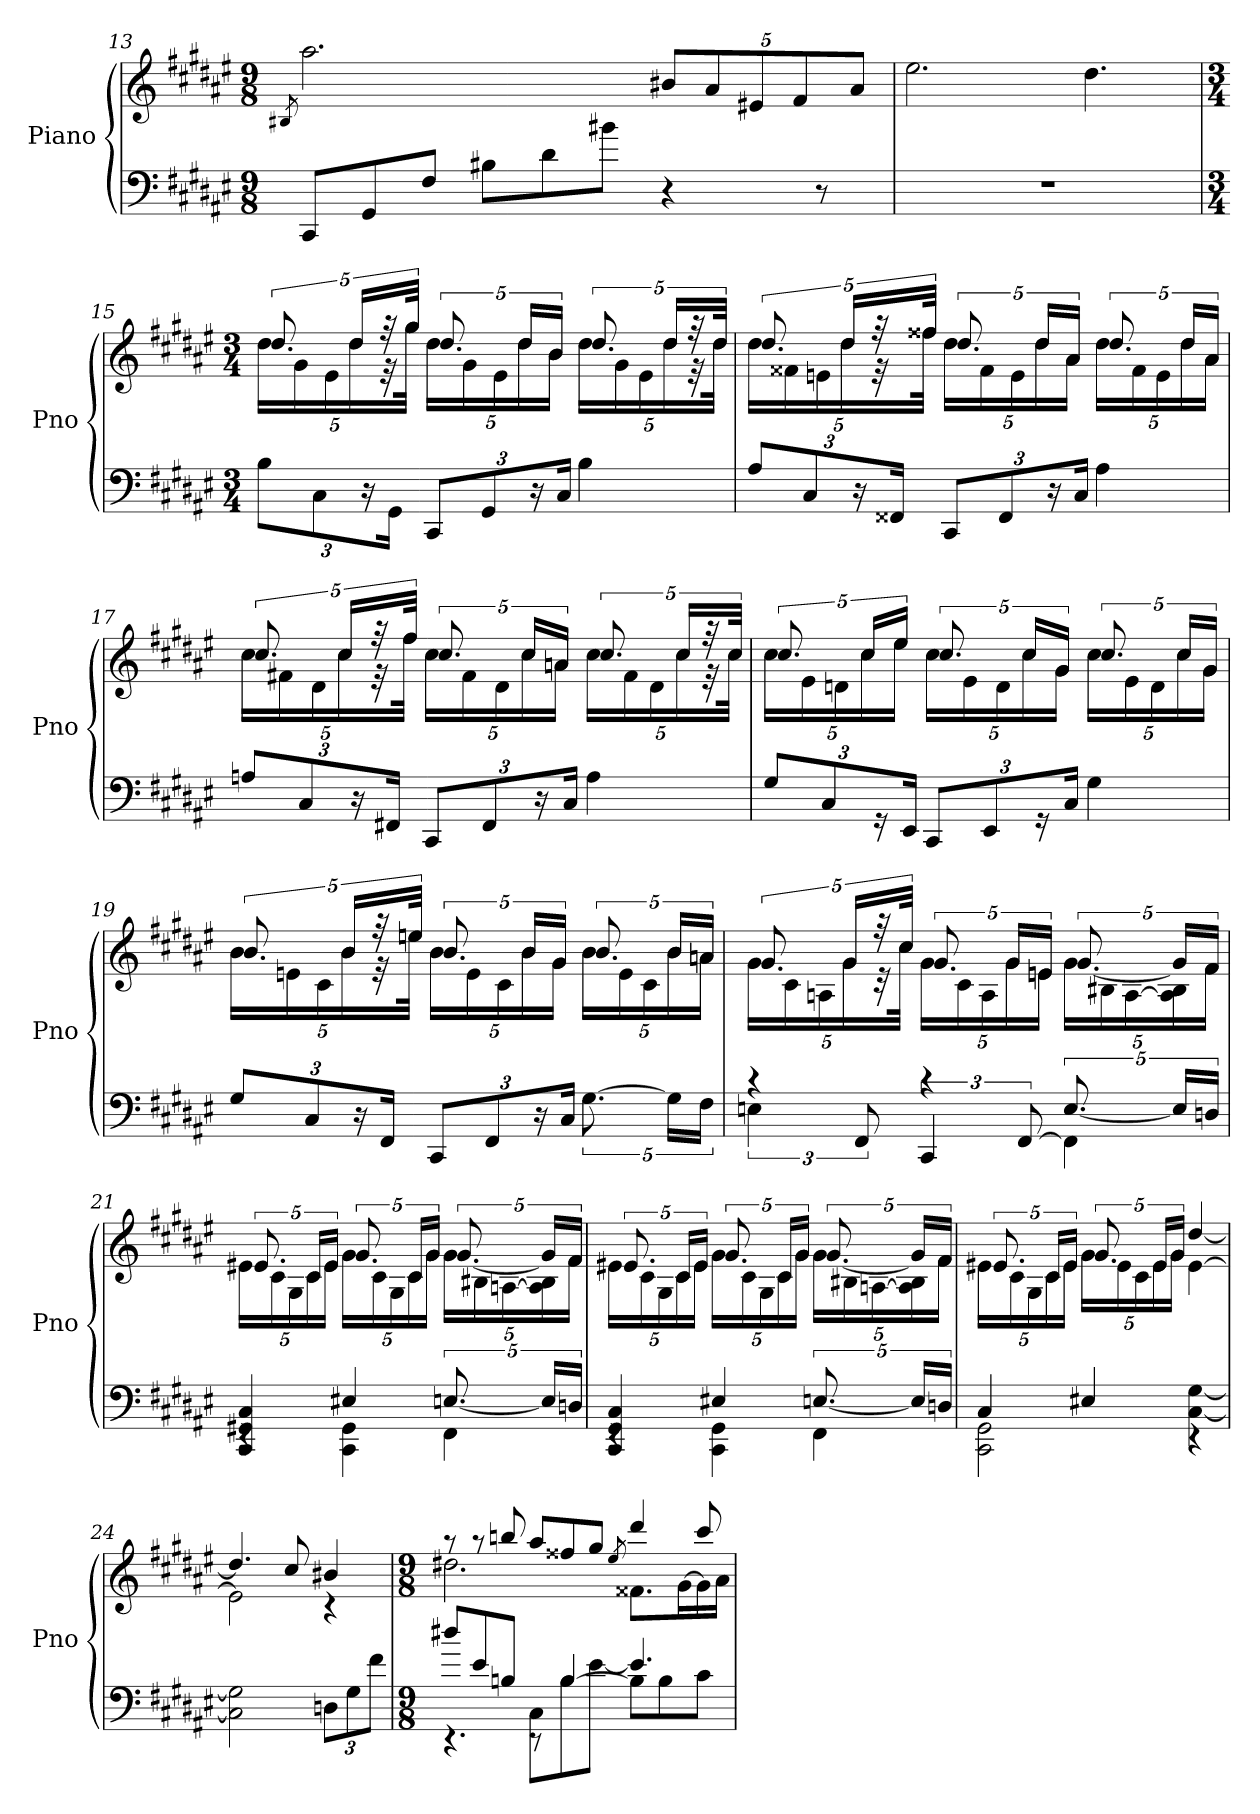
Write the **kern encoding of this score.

**kern	**kern
*part1	*part1
*staff2	*staff1
*I"Piano	*
*I'Pno	*
*clefF4	*clefG2
*k[f#c#g#d#a#e#]	*k[f#c#g#d#a#e#]
*F#:	*F#:
*M9/8	*M9/8
=13	=13
.	8qB#X/
8CC#/L	2.aa#\
8GG#	.
8F#J	.
8B#X\L	.
8d#	.
8b#XJ	.
4r	40%3b#X/L
.	40%3a#
.	40%3e#X
.	40%3f#
8r	.
.	40%3a#J
=14	=14
8%9r	2.ee#\
.	4.dd#\
=15	=15
*M3/4	*M3/4
*	*^
12B\L	20dd#\LL	10.dd#/
.	20g#	.
12C#	.	.
.	20e#	.
.	20dd#	20dd#/LL
24r	.	.
.	40r	40r
24GG#Jk	.	.
.	40gg#JJk	40gg#JJk
12CC#/L	20dd#\LL	10.dd#/
.	20g#	.
12GG#	.	.
.	20e#	.
.	20dd#	20dd#/LL
24r	.	.
.	20bJJ	20bJJ
24C#Jk	.	.
4B\	20dd#\LL	10.dd#/
.	20g#	.
.	20e#	.
.	20dd#	20dd#/LL
.	40r	40r
.	40dd#JJk	40dd#JJk
=16	=16	=16
12A#/L	20dd#\LL	10.dd#/
.	20f##X	.
12C#	.	.
.	20en	.
.	20dd#	20dd#/LL
24r	.	.
.	40r	40r
24FF##XJk	.	.
.	40ff##XJJk	40ff##XJJk
12CC#/L	20dd#\LL	10.dd#/
.	20f##	.
12FF##	.	.
.	20e	.
.	20dd#	20dd#/LL
24r	.	.
.	20a#JJ	20a#JJ
24C#Jk	.	.
4A#\	20dd#\LL	10.dd#/
.	20f##	.
.	20e	.
.	20dd#	20dd#/LL
.	20a#JJ	20a#JJ
=17	=17	=17
12An/L	20cc#\LL	10.cc#/
.	20f#X	.
12C#	.	.
.	20d#	.
.	20cc#	20cc#/LL
24r	.	.
.	40r	40r
24FF#XJk	.	.
.	40ff#JJk	40ff#JJk
12CC#/L	20cc#\LL	10.cc#/
.	20f#	.
12FF#	.	.
.	20d#	.
.	20cc#	20cc#/LL
24r	.	.
.	20anJJ	20anJJ
24C#Jk	.	.
4A\	20cc#\LL	10.cc#/
.	20f#	.
.	20d#	.
.	20cc#	20cc#/LL
.	40r	40r
.	40cc#JJk	40cc#JJk
=18	=18	=18
12G#/L	20cc#\LL	10.cc#/
.	20e#	.
12C#	.	.
.	20dn	.
.	20cc#	20cc#/LL
24r	.	.
.	20ee#JJ	20ee#JJ
24EE#Jk	.	.
12CC#/L	20cc#\LL	10.cc#/
.	20e#	.
12EE#	.	.
.	20d	.
.	20cc#	20cc#/LL
24r	.	.
.	20g#JJ	20g#JJ
24C#Jk	.	.
4G#\	20cc#\LL	10.cc#/
.	20e#	.
.	20d	.
.	20cc#	20cc#/LL
.	20g#JJ	20g#JJ
=19	=19	=19
12G#/L	20b\LL	10.b/
.	20en	.
12C#	.	.
.	20c#	.
.	20b	20b/LL
24r	.	.
.	40r	40r
24FF#Jk	.	.
.	40eenJJk	40eenJJk
12CC#/L	20b\LL	10.b/
.	20e	.
12FF#	.	.
.	20c#	.
.	20b	20b/LL
24r	.	.
.	20g#JJ	20g#JJ
24C#Jk	.	.
[10.G#\	20b\LL	10.b/
.	20e	.
.	20c#	.
20G#\LL]	20b	20b/LL
20F#JJ	20anJJ	20anJJ
=20	=20	=20
*^	*	*
6En\	4rc	20g#\LL	10.g#/
.	.	20c#	.
.	.	20An	.
.	.	20g#	20g#/LL
12FF#/	.	.	.
.	.	40r	40r
.	.	40cc#JJk	40cc#JJk
6CC#/	4rc	20g#\LL	10.g#/
.	.	20c#	.
.	.	20A	.
.	.	20g#	20g#/LL
[12FF#/	.	.	.
.	.	20enJJ	20enJJ
4FF#\]	[10.E/	20g#\LL	[10.g#/
.	.	20B#X	.
.	.	[20A	.
.	20E/LL]	20A] 20B#	20g#/LL]
.	20DnJJ	20f#JJ	20f#JJ
=21	=21	=21	=21
4rEE	4CC#/ 4GG#X/ 4C#/	20e#X\LL	10.e#/
.	.	20c#	.
.	.	20G#	.
.	.	20c#	20c#/LL
.	.	20e#JJ	20e#JJ
4CC#\ 4GG#\	4E#X/	20g#\LL	10.g#/
.	.	20c#	.
.	.	20G#	.
.	.	20c#	20c#/LL
.	.	20g#JJ	20g#JJ
4FF#\	[10.En/	20g#\LL	[10.g#/
.	.	20B#X	.
.	.	[20An	.
.	20E/LL]	20A] 20B#	20g#/LL]
.	20DnJJ	20f#JJ	20f#JJ
=22	=22	=22	=22
4rEE	4CC#/ 4GG#/ 4C#/	20e#X\LL	10.e#/
.	.	20c#	.
.	.	20G#	.
.	.	20c#	20c#/LL
.	.	20e#JJ	20e#JJ
4CC#\ 4GG#\	4E#X/	20g#\LL	10.g#/
.	.	20c#	.
.	.	20G#	.
.	.	20c#	20c#/LL
.	.	20g#JJ	20g#JJ
4FF#\	[10.En/	20g#\LL	[10.g#/
.	.	20B#X	.
.	.	[20An	.
.	20E/LL]	20A] 20B#	20g#/LL]
.	20DnJJ	20f#JJ	20f#JJ
=23	=23	=23	=23
2CC#\ 2GG#\	4C#/	20e#X\LL	10.e#/
.	.	20c#	.
.	.	20G#	.
.	.	20c#	20c#/LL
.	.	20e#JJ	20e#JJ
.	4E#X/	20g#\LL	10.g#/
.	.	20e#	.
.	.	20c#	.
.	.	20e#	20e#/LL
.	.	20g#JJ	20g#JJ
4rEE	[4C#\ [4G#\	[4e#\	[4dd#/
*v	*v	*	*
=24	=24	=24
2C#]\ 2G#]\	2e#\]	4.dd#/]
.	.	8cc#/
12Dn\L	4rc	4b#X/
12G#	.	.
12f#J	.	.
=25	=25	=25
*M9/8	*M9/8	*
*^	*	*
4.rEE	8dd#X\L	2.dd#X\	8raa
.	8e#/	.	8raa
.	8BnJ	.	8bbn/
8rEE	8C#\L	.	8aa#/L
[4B/	8B	.	8ff##X
.	[8e#J	.	8gg#J
.	.	.	8qee#/
8B\L]	4.e#/]	8.f##X\L	4ddd#/
8B	.	.	.
.	.	[16g#L	.
8c#J	.	16g#]	8ccc#/
.	.	16a#JJ	.
*v	*v	*	*
*	*v	*v
=	=
*-	*-
